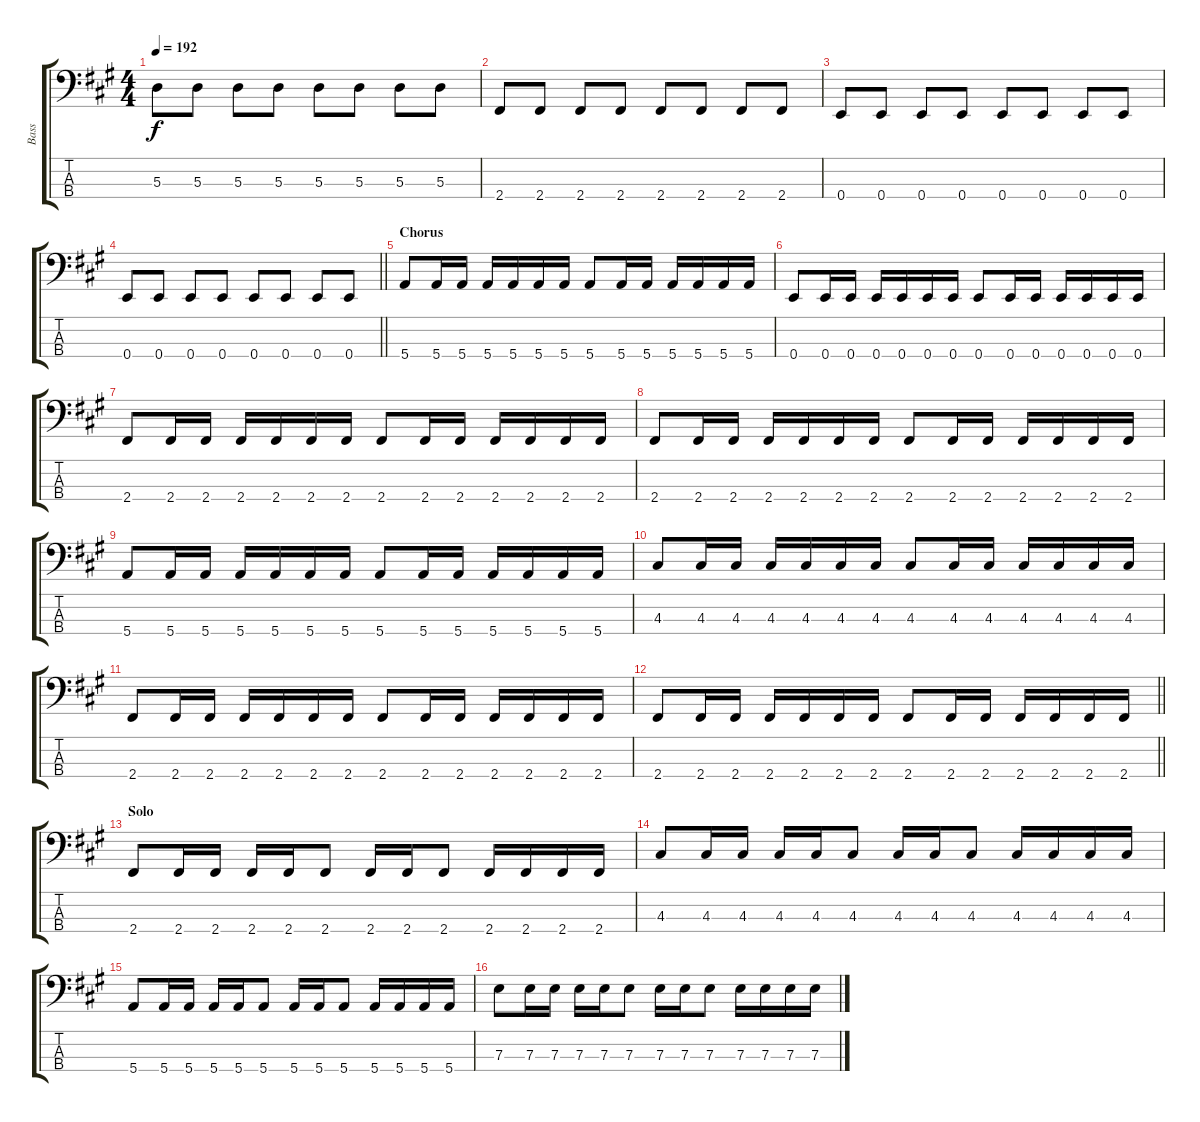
\track ("Bass" "Bass") {instrument electricbasspick}
\staff {score tabs}
\tuning (G2 D2 A1 E1) {hide}
\ts (4 4)
\tempo 192
\clef f4
\ks f#minor
5.3.8{dy f} 5.3.8 5.3.8 5.3.8 5.3.8 5.3.8 5.3.8 5.3.8 |
2.4.8 2.4.8 2.4.8 2.4.8 2.4.8 2.4.8 2.4.8 2.4.8 |
0.4.8 0.4.8 0.4.8 0.4.8 0.4.8 0.4.8 0.4.8 0.4.8 |
\barLineRight lightlight
0.4.8 0.4.8 0.4.8 0.4.8 0.4.8 0.4.8 0.4.8 0.4.8 |
\section ("" "Chorus")
5.4.8 5.4.16 5.4.16 5.4.16 5.4.16 5.4.16 5.4.16 5.4.8 5.4.16 5.4.16 5.4.16 5.4.16 5.4.16 5.4.16 |
0.4.8 0.4.16 0.4.16 0.4.16 0.4.16 0.4.16 0.4.16 0.4.8 0.4.16 0.4.16 0.4.16 0.4.16 0.4.16 0.4.16 |
2.4.8 2.4.16 2.4.16 2.4.16 2.4.16 2.4.16 2.4.16 2.4.8 2.4.16 2.4.16 2.4.16 2.4.16 2.4.16 2.4.16 |
2.4.8 2.4.16 2.4.16 2.4.16 2.4.16 2.4.16 2.4.16 2.4.8 2.4.16 2.4.16 2.4.16 2.4.16 2.4.16 2.4.16 |
5.4.8 5.4.16 5.4.16 5.4.16 5.4.16 5.4.16 5.4.16 5.4.8 5.4.16 5.4.16 5.4.16 5.4.16 5.4.16 5.4.16 |
4.3.8 4.3.16 4.3.16 4.3.16 4.3.16 4.3.16 4.3.16 4.3.8 4.3.16 4.3.16 4.3.16 4.3.16 4.3.16 4.3.16 |
2.4.8 2.4.16 2.4.16 2.4.16 2.4.16 2.4.16 2.4.16 2.4.8 2.4.16 2.4.16 2.4.16 2.4.16 2.4.16 2.4.16 |
\barLineRight lightlight
2.4.8 2.4.16 2.4.16 2.4.16 2.4.16 2.4.16 2.4.16 2.4.8 2.4.16 2.4.16 2.4.16 2.4.16 2.4.16 2.4.16 |
\section ("" "Solo")
2.4.8 2.4.16 2.4.16 2.4.16 2.4.16 2.4.8 2.4.16 2.4.16 2.4.8 2.4.16 2.4.16 2.4.16 2.4.16 |
4.3.8 4.3.16 4.3.16 4.3.16 4.3.16 4.3.8 4.3.16 4.3.16 4.3.8 4.3.16 4.3.16 4.3.16 4.3.16 |
5.4.8 5.4.16 5.4.16 5.4.16 5.4.16 5.4.8 5.4.16 5.4.16 5.4.8 5.4.16 5.4.16 5.4.16 5.4.16 |
7.3.8 7.3.16 7.3.16 7.3.16 7.3.16 7.3.8 7.3.16 7.3.16 7.3.8 7.3.16 7.3.16 7.3.16 7.3.16
